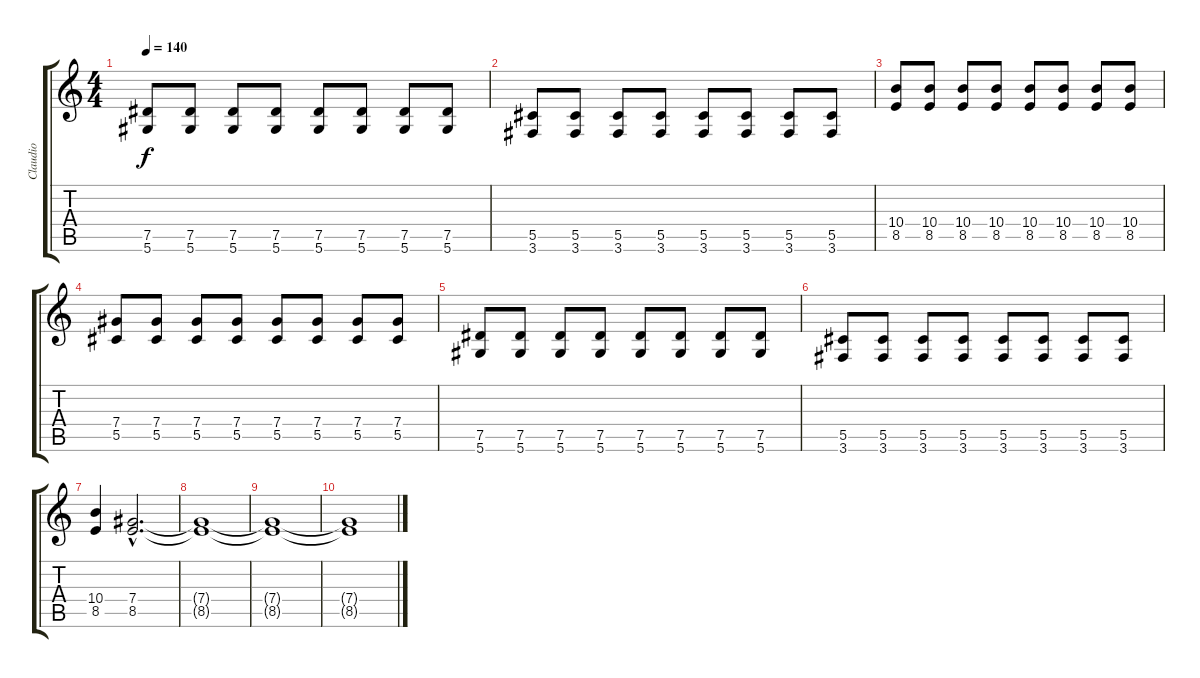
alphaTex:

\track ("Claudio" "Claudio") {instrument electricguitarmuted}
\staff {score tabs}
\tuning (Eb4 Bb3 Gb3 Db3 Ab2 Eb2) {hide}
\ts (4 4)
\tempo 140
\clef g2
\ks c
(7.5 5.6).8{dy f} (7.5 5.6).8 (7.5 5.6).8 (7.5 5.6).8 (7.5 5.6).8 (7.5 5.6).8 (7.5 5.6).8 (7.5 5.6).8 |
(5.5 3.6).8 (5.5 3.6).8 (5.5 3.6).8 (5.5 3.6).8 (5.5 3.6).8 (5.5 3.6).8 (5.5 3.6).8 (5.5 3.6).8 |
(10.4 8.5).8 (10.4 8.5).8 (10.4 8.5).8 (10.4 8.5).8 (10.4 8.5).8 (10.4 8.5).8 (10.4 8.5).8 (10.4 8.5).8 |
(7.4 5.5).8 (7.4 5.5).8 (7.4 5.5).8 (7.4 5.5).8 (7.4 5.5).8 (7.4 5.5).8 (7.4 5.5).8 (7.4 5.5).8 |
(7.5 5.6).8 (7.5 5.6).8 (7.5 5.6).8 (7.5 5.6).8 (7.5 5.6).8 (7.5 5.6).8 (7.5 5.6).8 (7.5 5.6).8 |
(5.5 3.6).8 (5.5 3.6).8 (5.5 3.6).8 (5.5 3.6).8 (5.5 3.6).8 (5.5 3.6).8 (5.5 3.6).8 (5.5 3.6).8 |
(10.4 8.5).4 (7.4{hac} 8.5{hac}).2{d} |
(7.4{t} 8.5{t}).1 |
(7.4{t} 8.5{t}).1 |
(7.4{t} 8.5{t}).1
